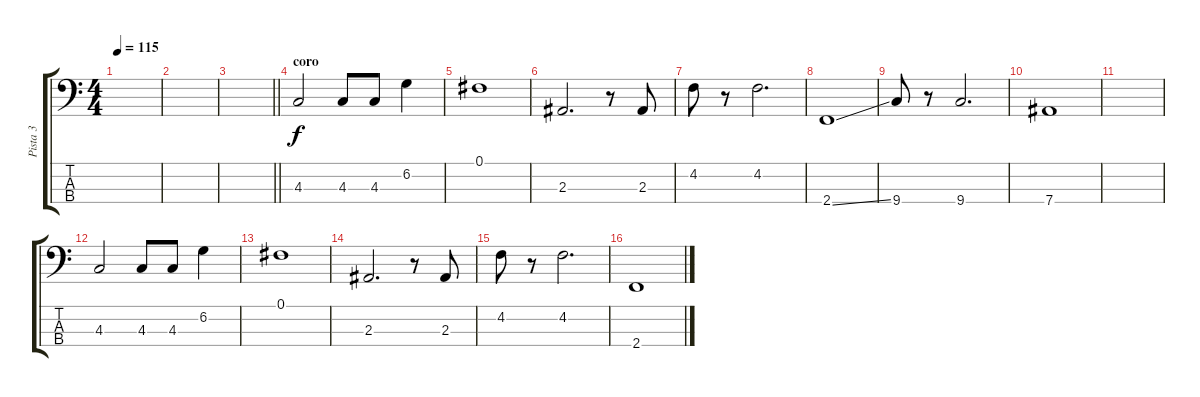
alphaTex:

\track ("Pista 3" "Pista 3") {instrument electricbasspick}
\staff {score tabs}
\tuning (Gb2 Db2 Ab1 Eb1) {hide}
\ts (4 4)
\tempo 115
\clef f4
\ks c
|
|
\barLineRight lightlight
|
\section ("" "coro")
4.3.2 4.3.8 4.3.8 6.2.4 |
0.1.1 |
2.3.2{d} r.8 2.3.8 |
4.2.8 r.8 4.2.2{d} |
2.4{ss}.1 |
9.4.8 r.8 9.4.2{d} |
7.4.1 |
|
4.3.2 4.3.8 4.3.8 6.2.4 |
0.1.1 |
2.3.2{d} r.8 2.3.8 |
4.2.8 r.8 4.2.2{d} |
2.4{ss}.1
